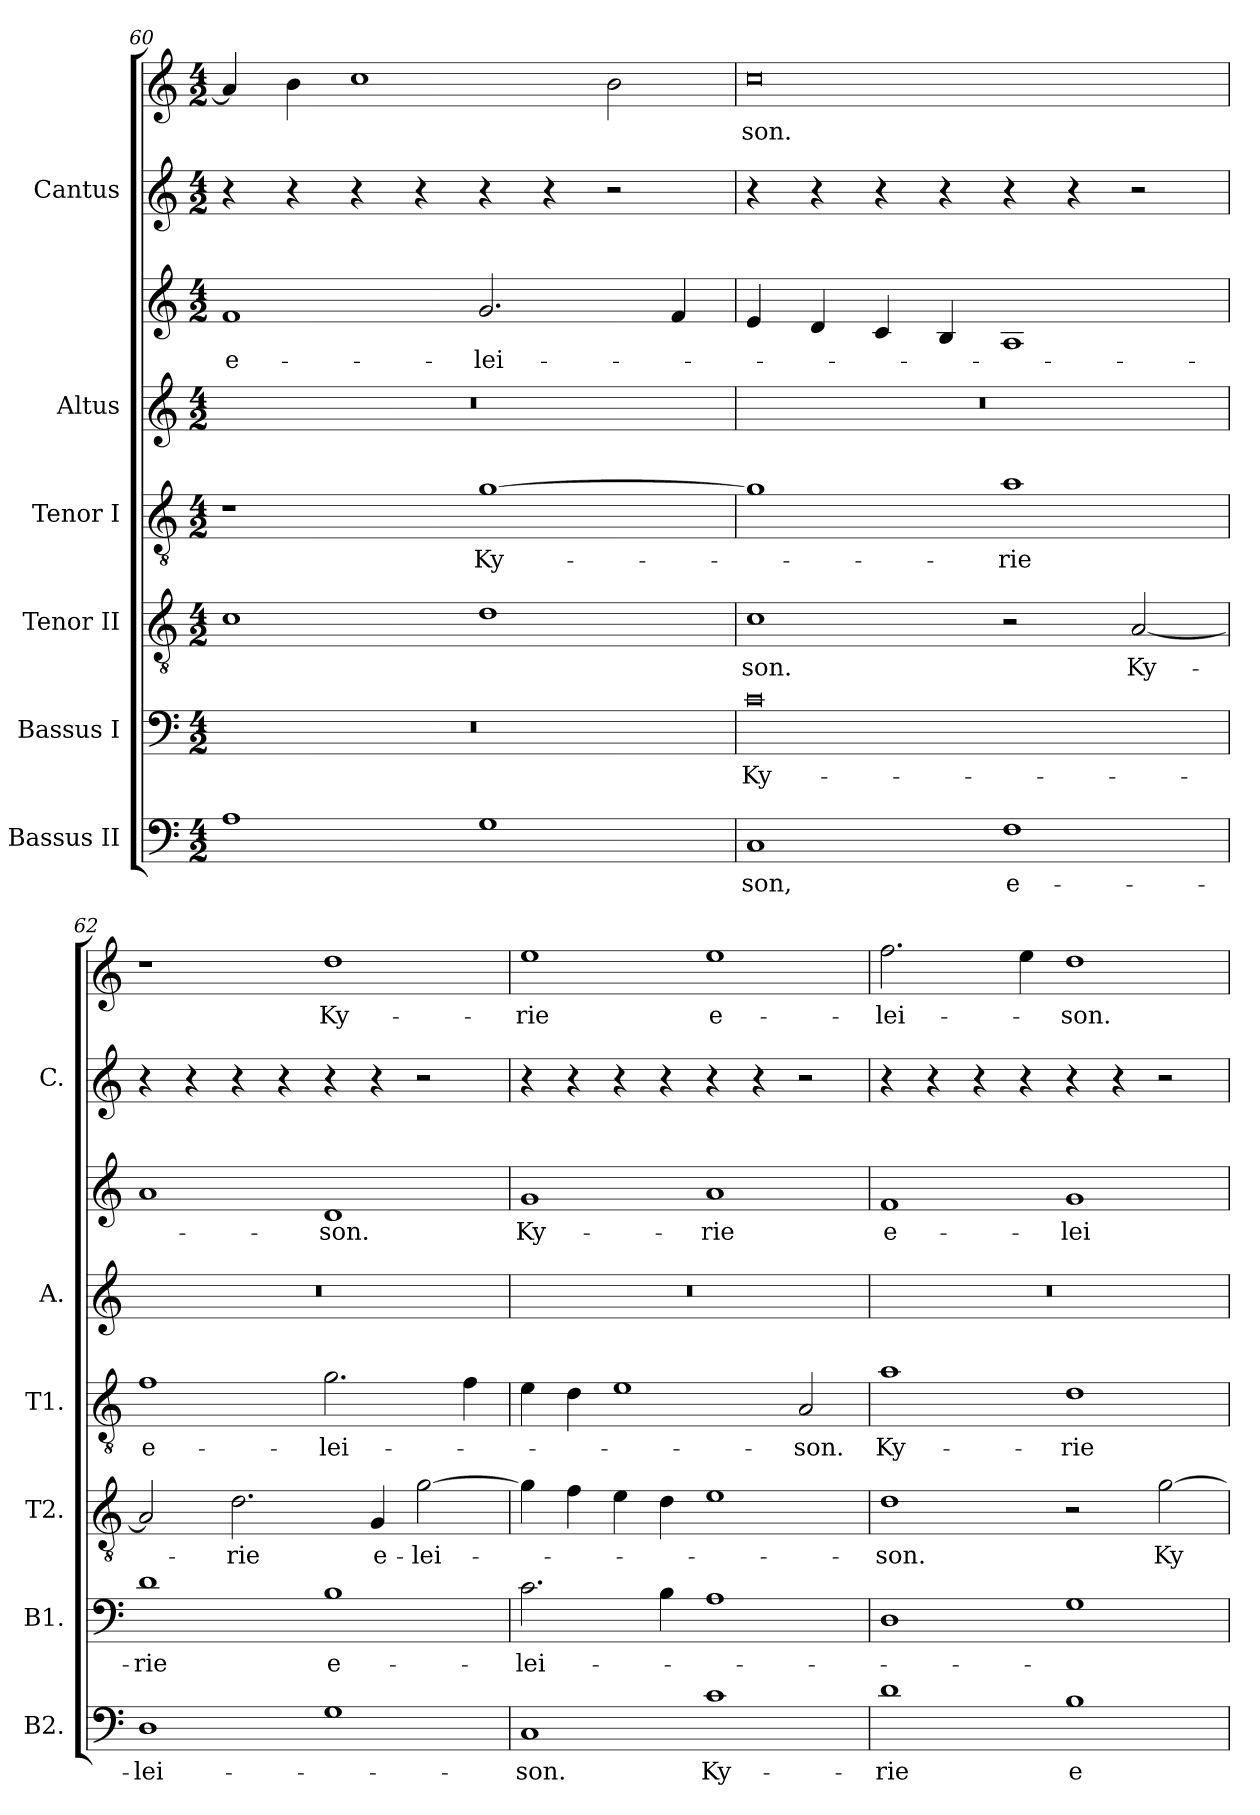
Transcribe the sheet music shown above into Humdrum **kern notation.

**kern	**text	**kern	**text	**kern	**text	**kern	**text	**kern	**kern	**text	**kern	**kern	**text
*part6	*part6	*part5	*part5	*part4	*part4	*part3	*part3	*part2	*part2	*part2	*part1	*part1	*part1
*staff8	*staff8	*staff7	*staff7	*staff6	*staff6	*staff5	*staff5	*staff4	*staff3	*staff3	*staff2	*staff1	*staff1
*I"Bassus II	*	*I"Bassus I	*	*I"Tenor II	*	*I"Tenor I	*	*I"Altus	*	*	*I"Cantus	*	*
*I'B2.	*	*I'B1.	*	*I'T2.	*	*I'T1.	*	*I'A.	*	*	*I'C.	*	*
*clefF4	*	*clefF4	*	*clefGv2	*	*clefGv2	*	*clefG2	*clefG2	*	*clefG2	*clefG2	*
*	*	*	*	*ITrd7c12	*	*ITrd7c12	*	*	*	*	*	*	*
*k[]	*	*k[]	*	*k[]	*	*k[]	*	*k[]	*k[]	*	*k[]	*k[]	*
*C:	*	*C:	*	*C:	*	*C:	*	*C:	*C:	*	*C:	*C:	*
*M4/2	*	*M4/2	*	*M4/2	*	*M4/2	*	*M4/2	*M4/2	*	*M4/2	*M4/2	*
=60	=60	=60	=60	=60	=60	=60	=60	=60	=60	=60	=60	=60	=60
!	!	!LO:N:vis=1	!	!	!	!	!	!LO:N:vis=1	!	!	!	!	!
!	!	!	!	!	!	!	!	!	!	!LO:LY:b:color=#000000	!	!	!
1Ai	.	0r	.	1Ci	.	1r	.	0r	1fi	e-	4r	4ai/]	.
.	.	.	.	.	.	.	.	.	.	.	4r	4bi\	.
.	.	.	.	.	.	.	.	.	.	.	4r	1cci	.
.	.	.	.	.	.	.	.	.	.	.	4r	.	.
!	!	!	!	!	!	!	!LO:LY:b:color=#000000	!	!	!	!	!	!
!	!	!	!	!	!	!	!	!	!	!LO:LY:b:color=#000000	!	!	!
1Gi	.	.	.	1Di	.	[1Gi	Ky-	.	2.gi/	-lei-	4r	.	.
.	.	.	.	.	.	.	.	.	.	.	4r	.	.
.	.	.	.	.	.	.	.	.	.	.	2r	2bi\	.
.	.	.	.	.	.	.	.	.	4fi/	.	.	.	.
=61	=61	=61	=61	=61	=61	=61	=61	=61	=61	=61	=61	=61	=61
!	!LO:LY:b:color=#000000	!	!	!	!	!	!	!	!	!	!	!	!
!	!	!	!LO:LY:b:color=#000000	!	!	!	!	!	!	!	!	!	!
!	!	!	!	!	!LO:LY:b:color=#000000	!	!	!LO:N:vis=1	!	!	!	!	!
!	!	!	!	!	!	!	!	!	!	!	!	!	!LO:LY:b:color=#000000
1Ci	-son,	0ci	Ky-	1Ci	-son.	1Gi]	.	0r	4ei/	.	4r	0cci	-son.
.	.	.	.	.	.	.	.	.	4di/	.	4r	.	.
.	.	.	.	.	.	.	.	.	4ci/	.	4r	.	.
.	.	.	.	.	.	.	.	.	4Bi/	.	4r	.	.
!	!LO:LY:b:color=#000000	!	!	!	!	!	!	!	!	!	!	!	!
!	!	!	!	!	!	!	!LO:LY:b:color=#000000	!	!	!	!	!	!
1Fi	e-	.	.	2r	.	1Ai	-rie	.	1Ai	.	4r	.	.
.	.	.	.	.	.	.	.	.	.	.	4r	.	.
!	!	!	!	!	!LO:LY:b:color=#000000	!	!	!	!	!	!	!	!
.	.	.	.	[2AAi/	Ky-	.	.	.	.	.	2r	.	.
=62	=62	=62	=62	=62	=62	=62	=62	=62	=62	=62	=62	=62	=62
!	!LO:LY:b:color=#000000	!	!	!	!	!	!	!	!	!	!	!	!
!	!	!	!LO:LY:b:color=#000000	!	!	!	!	!	!	!	!	!	!
!	!	!	!	!	!	!	!LO:LY:b:color=#000000	!LO:N:vis=1	!	!	!	!	!
1Di	-lei-	1di	-rie	2AAi/]	.	1Fi	e-	0r	1ai	.	4r	1r	.
.	.	.	.	.	.	.	.	.	.	.	4r	.	.
!	!	!	!	!	!LO:LY:b:color=#000000	!	!	!	!	!	!	!	!
.	.	.	.	2.Di\	-rie	.	.	.	.	.	4r	.	.
.	.	.	.	.	.	.	.	.	.	.	4r	.	.
!	!	!	!LO:LY:b:color=#000000	!	!	!	!	!	!	!	!	!	!
!	!	!	!	!	!	!	!LO:LY:b:color=#000000	!	!	!	!	!	!
!	!	!	!	!	!	!	!	!	!	!LO:LY:b:color=#000000	!	!	!
!	!	!	!	!	!	!	!	!	!	!	!	!	!LO:LY:b:color=#000000
1Gi	.	1Bi	e-	.	.	2.Gi\	-lei-	.	1di	-son.	4r	1ddi	Ky-
!	!	!	!	!	!LO:LY:b:color=#000000	!	!	!	!	!	!	!	!
.	.	.	.	4GGi/	e-	.	.	.	.	.	4r	.	.
!	!	!	!	!	!LO:LY:b:color=#000000	!	!	!	!	!	!	!	!
.	.	.	.	[2Gi\	-lei-	.	.	.	.	.	2r	.	.
.	.	.	.	.	.	4Fi\	.	.	.	.	.	.	.
=63	=63	=63	=63	=63	=63	=63	=63	=63	=63	=63	=63	=63	=63
!	!LO:LY:b:color=#000000	!	!	!	!	!	!	!	!	!	!	!	!
!	!	!	!LO:LY:b:color=#000000	!	!	!	!	!LO:N:vis=1	!	!	!	!	!
!	!	!	!	!	!	!	!	!	!	!LO:LY:b:color=#000000	!	!	!
!	!	!	!	!	!	!	!	!	!	!	!	!	!LO:LY:b:color=#000000
1Ci	-son.	2.ci\	-lei-	4Gi\]	.	4Ei\	.	0r	1gi	Ky-	4r	1eei	-rie
.	.	.	.	4Fi\	.	4Di\	.	.	.	.	4r	.	.
.	.	.	.	4Ei\	.	1Ei	.	.	.	.	4r	.	.
.	.	4Bi\	.	4Di\	.	.	.	.	.	.	4r	.	.
!	!LO:LY:b:color=#000000	!	!	!	!	!	!	!	!	!	!	!	!
!	!	!	!	!	!	!	!	!	!	!LO:LY:b:color=#000000	!	!	!
!	!	!	!	!	!	!	!	!	!	!	!	!	!LO:LY:b:color=#000000
1ci	Ky-	1Ai	.	1Ei	.	.	.	.	1ai	-rie	4r	1eei	e-
.	.	.	.	.	.	.	.	.	.	.	4r	.	.
!	!	!	!	!	!	!	!LO:LY:b:color=#000000	!	!	!	!	!	!
.	.	.	.	.	.	2AAi/	-son.	.	.	.	2r	.	.
=64	=64	=64	=64	=64	=64	=64	=64	=64	=64	=64	=64	=64	=64
!	!LO:LY:b:color=#000000	!	!	!	!	!	!	!	!	!	!	!	!
!	!	!	!	!	!LO:LY:b:color=#000000	!	!	!	!	!	!	!	!
!	!	!	!	!	!	!	!LO:LY:b:color=#000000	!LO:N:vis=1	!	!	!	!	!
!	!	!	!	!	!	!	!	!	!	!LO:LY:b:color=#000000	!	!	!
!	!	!	!	!	!	!	!	!	!	!	!	!	!LO:LY:b:color=#000000
1di	-rie	1Di	.	1Di	-son.	1Ai	Ky-	0r	1fi	e-	4r	2.ffi\	-lei-
.	.	.	.	.	.	.	.	.	.	.	4r	.	.
.	.	.	.	.	.	.	.	.	.	.	4r	.	.
.	.	.	.	.	.	.	.	.	.	.	4r	4eei\	.
!	!LO:LY:b:color=#000000	!	!	!	!	!	!	!	!	!	!	!	!
!	!	!	!	!	!	!	!LO:LY:b:color=#000000	!	!	!	!	!	!
!	!	!	!	!	!	!	!	!	!	!LO:LY:b:color=#000000	!	!	!
!	!	!	!	!	!	!	!	!	!	!	!	!	!LO:LY:b:color=#000000
1Bi	e-	1Gi	.	2r	.	1Di	-rie	.	1gi	-lei-	4r	1ddi	-son.
.	.	.	.	.	.	.	.	.	.	.	4r	.	.
!	!	!	!	!	!LO:LY:b:color=#000000	!	!	!	!	!	!	!	!
.	.	.	.	[2Gi\	Ky-	.	.	.	.	.	2r	.	.
=	=	=	=	=	=	=	=	=	=	=	=	=	=
*-	*-	*-	*-	*-	*-	*-	*-	*-	*-	*-	*-	*-	*-
